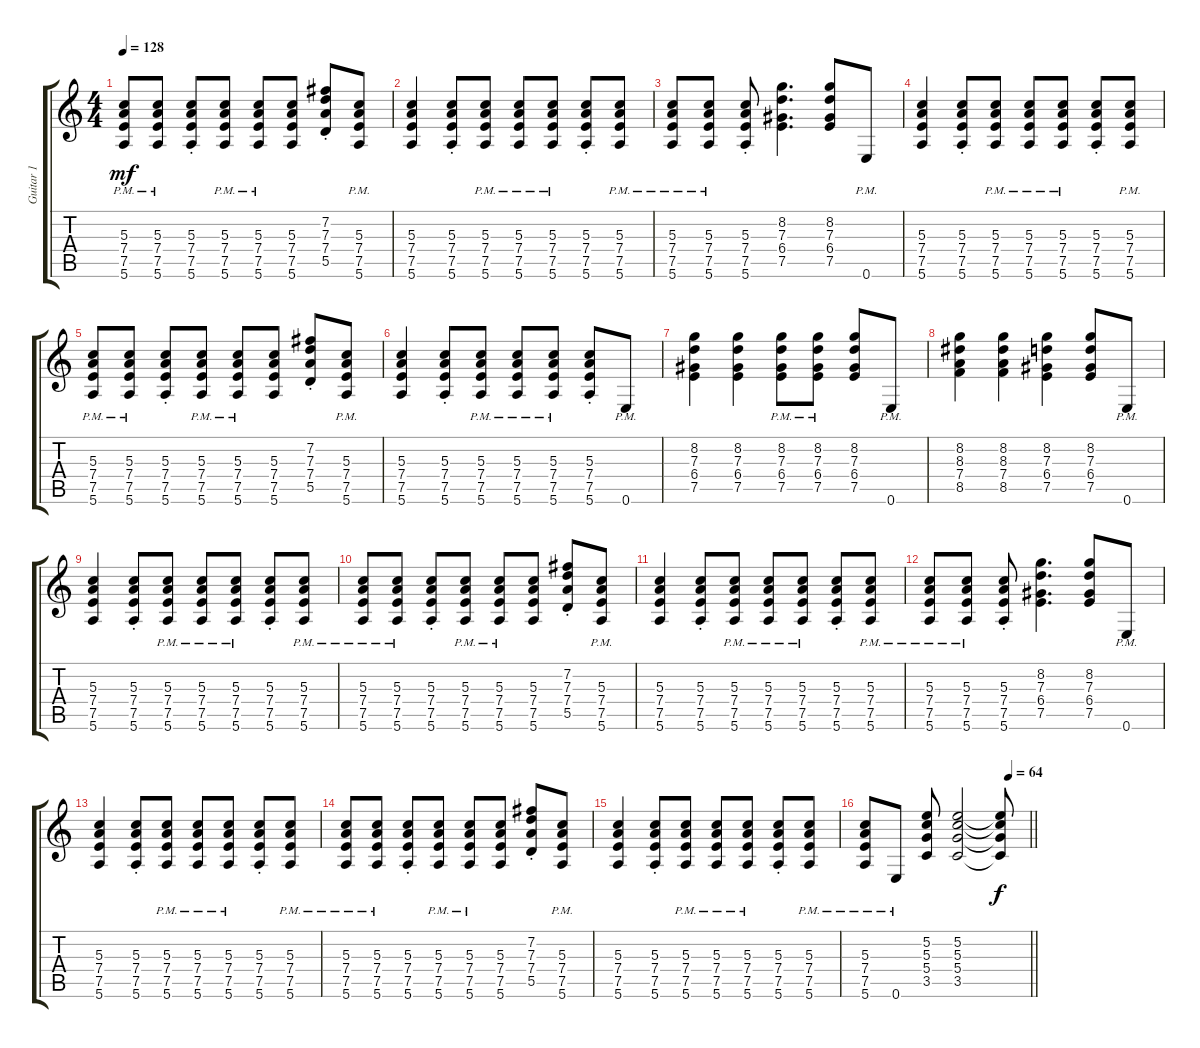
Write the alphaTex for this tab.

\track ("Guitar 1" "Guitar 1") {instrument overdrivenguitar}
\staff {score tabs}
\tuning (E4 B3 G3 D3 A2 E2) {hide}
\ts (4 4)
\tempo 128
\clef g2
\ks c
(5.3{pm} 7.4{pm} 7.5{pm} 5.6{pm}).8{dy mf} (5.3{pm} 7.4{pm} 7.5{pm} 5.6{pm}).8 (5.3{st} 7.4{st} 7.5{st} 5.6{st}).8 (5.3{pm} 7.4{pm} 7.5{pm} 5.6{pm}).8 (5.3{pm} 7.4{pm} 7.5{pm} 5.6{pm}).8 (5.3 7.4 7.5 5.6).8 (7.2{st} 7.3{st} 7.4{st} 5.5{st}).8 (5.3{pm} 7.4{pm} 7.5{pm} 5.6{pm}).8 |
(5.3 7.4 7.5 5.6).4 (5.3{st} 7.4{st} 7.5{st} 5.6{st}).8 (5.3{pm} 7.4{pm} 7.5{pm} 5.6{pm}).8 (5.3{pm} 7.4{pm} 7.5{pm} 5.6{pm}).8 (5.3{pm} 7.4{pm} 7.5{pm} 5.6{pm}).8 (5.3{st} 7.4{st} 7.5{st} 5.6{st}).8 (5.3{pm} 7.4{pm} 7.5{pm} 5.6{pm}).8 |
(5.3{pm} 7.4{pm} 7.5{pm} 5.6{pm}).8 (5.3{pm} 7.4{pm} 7.5{pm} 5.6{pm}).8 (5.3{st} 7.4{st} 7.5{st} 5.6{st}).8 (8.2 7.3 6.4 7.5).4{d} (8.2 7.3 6.4 7.5).8 0.6{pm}.8 |
(5.3 7.4 7.5 5.6).4 (5.3{st} 7.4{st} 7.5{st} 5.6{st}).8 (5.3{pm} 7.4{pm} 7.5{pm} 5.6{pm}).8 (5.3{pm} 7.4{pm} 7.5{pm} 5.6{pm}).8 (5.3{pm} 7.4{pm} 7.5{pm} 5.6{pm}).8 (5.3{st} 7.4{st} 7.5{st} 5.6{st}).8 (5.3{pm} 7.4{pm} 7.5{pm} 5.6{pm}).8 |
(5.3{pm} 7.4{pm} 7.5{pm} 5.6{pm}).8 (5.3{pm} 7.4{pm} 7.5{pm} 5.6{pm}).8 (5.3{st} 7.4{st} 7.5{st} 5.6{st}).8 (5.3{pm} 7.4{pm} 7.5{pm} 5.6{pm}).8 (5.3{pm} 7.4{pm} 7.5{pm} 5.6{pm}).8 (5.3 7.4 7.5 5.6).8 (7.2{st} 7.3{st} 7.4{st} 5.5{st}).8 (5.3{pm} 7.4{pm} 7.5{pm} 5.6{pm}).8 |
(5.3 7.4 7.5 5.6).4 (5.3{st} 7.4{st} 7.5{st} 5.6{st}).8 (5.3{pm} 7.4{pm} 7.5{pm} 5.6{pm}).8 (5.3{pm} 7.4{pm} 7.5{pm} 5.6{pm}).8 (5.3{pm} 7.4{pm} 7.5{pm} 5.6{pm}).8 (5.3{st} 7.4{st} 7.5{st} 5.6{st}).8 0.6{pm}.8 |
(8.2 7.3 6.4 7.5).4 (8.2 7.3 6.4 7.5).4 (8.2{pm} 7.3{pm} 6.4{pm} 7.5{pm}).8 (8.2{pm} 7.3{pm} 6.4{pm} 7.5{pm}).8 (8.2 7.3 6.4 7.5).8 0.6{pm}.8 |
(8.2 8.3 7.4 8.5).4 (8.2 8.3 7.4 8.5).4 (8.2 7.3 6.4 7.5).4 (8.2 7.3 6.4 7.5).8 0.6{pm}.8 |
(5.3 7.4 7.5 5.6).4 (5.3{st} 7.4{st} 7.5{st} 5.6{st}).8 (5.3{pm} 7.4{pm} 7.5{pm} 5.6{pm}).8 (5.3{pm} 7.4{pm} 7.5{pm} 5.6{pm}).8 (5.3{pm} 7.4{pm} 7.5{pm} 5.6{pm}).8 (5.3{st} 7.4{st} 7.5{st} 5.6{st}).8 (5.3{pm} 7.4{pm} 7.5{pm} 5.6{pm}).8 |
(5.3{pm} 7.4{pm} 7.5{pm} 5.6{pm}).8 (5.3{pm} 7.4{pm} 7.5{pm} 5.6{pm}).8 (5.3{st} 7.4{st} 7.5{st} 5.6{st}).8 (5.3{pm} 7.4{pm} 7.5{pm} 5.6{pm}).8 (5.3{pm} 7.4{pm} 7.5{pm} 5.6{pm}).8 (5.3 7.4 7.5 5.6).8 (7.2{st} 7.3{st} 7.4{st} 5.5{st}).8 (5.3{pm} 7.4{pm} 7.5{pm} 5.6{pm}).8 |
(5.3 7.4 7.5 5.6).4 (5.3{st} 7.4{st} 7.5{st} 5.6{st}).8 (5.3{pm} 7.4{pm} 7.5{pm} 5.6{pm}).8 (5.3{pm} 7.4{pm} 7.5{pm} 5.6{pm}).8 (5.3{pm} 7.4{pm} 7.5{pm} 5.6{pm}).8 (5.3{st} 7.4{st} 7.5{st} 5.6{st}).8 (5.3{pm} 7.4{pm} 7.5{pm} 5.6{pm}).8 |
(5.3{pm} 7.4{pm} 7.5{pm} 5.6{pm}).8 (5.3{pm} 7.4{pm} 7.5{pm} 5.6{pm}).8 (5.3{st} 7.4{st} 7.5{st} 5.6{st}).8 (8.2 7.3 6.4 7.5).4{d} (8.2 7.3 6.4 7.5).8 0.6{pm}.8 |
(5.3 7.4 7.5 5.6).4 (5.3{st} 7.4{st} 7.5{st} 5.6{st}).8 (5.3{pm} 7.4{pm} 7.5{pm} 5.6{pm}).8 (5.3{pm} 7.4{pm} 7.5{pm} 5.6{pm}).8 (5.3{pm} 7.4{pm} 7.5{pm} 5.6{pm}).8 (5.3{st} 7.4{st} 7.5{st} 5.6{st}).8 (5.3{pm} 7.4{pm} 7.5{pm} 5.6{pm}).8 |
(5.3{pm} 7.4{pm} 7.5{pm} 5.6{pm}).8 (5.3{pm} 7.4{pm} 7.5{pm} 5.6{pm}).8 (5.3{st} 7.4{st} 7.5{st} 5.6{st}).8 (5.3{pm} 7.4{pm} 7.5{pm} 5.6{pm}).8 (5.3{pm} 7.4{pm} 7.5{pm} 5.6{pm}).8 (5.3 7.4 7.5 5.6).8 (7.2{st} 7.3{st} 7.4{st} 5.5{st}).8 (5.3{pm} 7.4{pm} 7.5{pm} 5.6{pm}).8 |
(5.3 7.4 7.5 5.6).4 (5.3{st} 7.4{st} 7.5{st} 5.6{st}).8 (5.3{pm} 7.4{pm} 7.5{pm} 5.6{pm}).8 (5.3{pm} 7.4{pm} 7.5{pm} 5.6{pm}).8 (5.3{pm} 7.4{pm} 7.5{pm} 5.6{pm}).8 (5.3{st} 7.4{st} 7.5{st} 5.6{st}).8 (5.3{pm} 7.4{pm} 7.5{pm} 5.6{pm}).8 |
\tempo (64 0.875)
\barLineRight lightlight
(5.3{pm} 7.4{pm} 7.5{pm} 5.6{pm}).8 0.6{pm}.8 (5.2 5.3 5.4 3.5).8 (5.2 5.3 5.4 3.5).2 (5.2{t} 5.3{t} 5.4{t} 3.5{t}).8{dy f}
